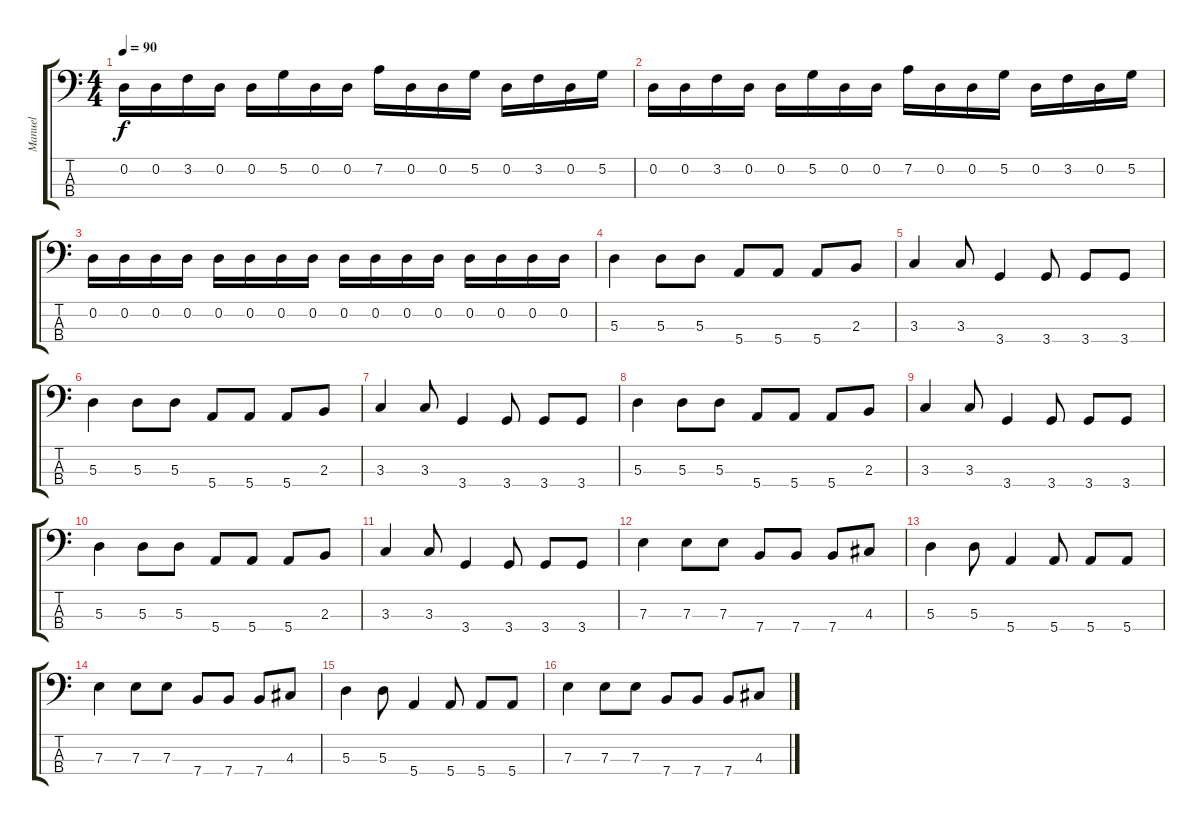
\track ("Manuel" "Manuel") {instrument electricbasspick}
\staff {score tabs}
\tuning (G2 D2 A1 E1) {hide}
\ts (4 4)
\tempo 90
\clef f4
\ks c
0.2.16{dy f} 0.2.16 3.2.16 0.2.16 0.2.16 5.2.16 0.2.16 0.2.16 7.2.16 0.2.16 0.2.16 5.2.16 0.2.16 3.2.16 0.2.16 5.2.16 |
0.2.16 0.2.16 3.2.16 0.2.16 0.2.16 5.2.16 0.2.16 0.2.16 7.2.16 0.2.16 0.2.16 5.2.16 0.2.16 3.2.16 0.2.16 5.2.16 |
0.2.16 0.2.16 0.2.16 0.2.16 0.2.16 0.2.16 0.2.16 0.2.16 0.2.16 0.2.16 0.2.16 0.2.16 0.2.16 0.2.16 0.2.16 0.2.16 |
5.3.4 5.3.8 5.3.8 5.4.8 5.4.8 5.4.8 2.3.8 |
3.3.4 3.3.8 3.4.4 3.4.8 3.4.8 3.4.8 |
5.3.4 5.3.8 5.3.8 5.4.8 5.4.8 5.4.8 2.3.8 |
3.3.4 3.3.8 3.4.4 3.4.8 3.4.8 3.4.8 |
5.3.4 5.3.8 5.3.8 5.4.8 5.4.8 5.4.8 2.3.8 |
3.3.4 3.3.8 3.4.4 3.4.8 3.4.8 3.4.8 |
5.3.4 5.3.8 5.3.8 5.4.8 5.4.8 5.4.8 2.3.8 |
3.3.4 3.3.8 3.4.4 3.4.8 3.4.8 3.4.8 |
7.3.4 7.3.8 7.3.8 7.4.8 7.4.8 7.4.8 4.3.8 |
5.3.4 5.3.8 5.4.4 5.4.8 5.4.8 5.4.8 |
7.3.4 7.3.8 7.3.8 7.4.8 7.4.8 7.4.8 4.3.8 |
5.3.4 5.3.8 5.4.4 5.4.8 5.4.8 5.4.8 |
7.3.4 7.3.8 7.3.8 7.4.8 7.4.8 7.4.8 4.3.8
